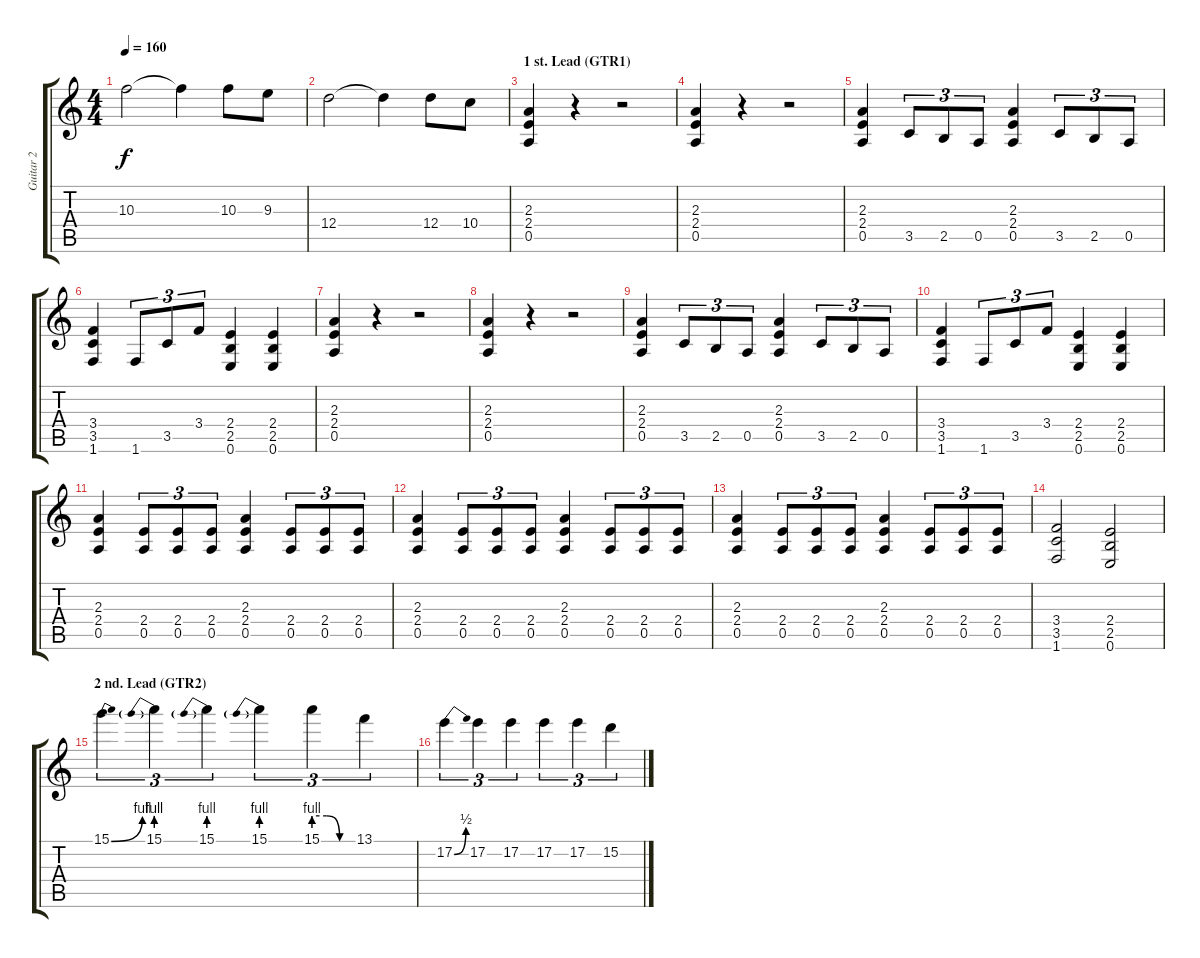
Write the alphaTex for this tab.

\track ("Guitar 2" "Guitar 2") {instrument overdrivenguitar}
\staff {score tabs}
\tuning (E4 B3 G3 D3 A2 E2) {hide}
\ts (4 4)
\tempo 160
\clef g2
\ks c
10.3.2{dy f} 10.3{t}.4 10.3.8 9.3.8 |
12.4.2 12.4{t}.4 12.4.8 10.4.8 |
\section ("" "1 st. Lead (GTR1)")
(2.3 2.4 0.5).4 r.4 r.2 |
(2.3 2.4 0.5).4 r.4 r.2 |
(2.3 2.4 0.5).4 3.5.8{tu (3 2)} 2.5.8{tu (3 2)} 0.5.8{tu (3 2)} (2.3 2.4 0.5).4 3.5.8{tu (3 2)} 2.5.8{tu (3 2)} 0.5.8{tu (3 2)} |
(3.4 3.5 1.6).4 1.6.8{tu (3 2)} 3.5.8{tu (3 2)} 3.4.8{tu (3 2)} (2.4 2.5 0.6).4 (2.4 2.5 0.6).4 |
(2.3 2.4 0.5).4 r.4 r.2 |
(2.3 2.4 0.5).4 r.4 r.2 |
(2.3 2.4 0.5).4 3.5.8{tu (3 2)} 2.5.8{tu (3 2)} 0.5.8{tu (3 2)} (2.3 2.4 0.5).4 3.5.8{tu (3 2)} 2.5.8{tu (3 2)} 0.5.8{tu (3 2)} |
(3.4 3.5 1.6).4 1.6.8{tu (3 2)} 3.5.8{tu (3 2)} 3.4.8{tu (3 2)} (2.4 2.5 0.6).4 (2.4 2.5 0.6).4 |
(2.3 2.4 0.5).4 (2.4 0.5).8{tu (3 2)} (2.4 0.5).8{tu (3 2)} (2.4 0.5).8{tu (3 2)} (2.3 2.4 0.5).4 (2.4 0.5).8{tu (3 2)} (2.4 0.5).8{tu (3 2)} (2.4 0.5).8{tu (3 2)} |
(2.3 2.4 0.5).4 (2.4 0.5).8{tu (3 2)} (2.4 0.5).8{tu (3 2)} (2.4 0.5).8{tu (3 2)} (2.3 2.4 0.5).4 (2.4 0.5).8{tu (3 2)} (2.4 0.5).8{tu (3 2)} (2.4 0.5).8{tu (3 2)} |
(2.3 2.4 0.5).4 (2.4 0.5).8{tu (3 2)} (2.4 0.5).8{tu (3 2)} (2.4 0.5).8{tu (3 2)} (2.3 2.4 0.5).4 (2.4 0.5).8{tu (3 2)} (2.4 0.5).8{tu (3 2)} (2.4 0.5).8{tu (3 2)} |
(3.4 3.5 1.6).2 (2.4 2.5 0.6).2 |
\section ("" "2 nd. Lead (GTR2)")
15.1{be (bend 0 0 60 4)}.4{tu (3 2)} 15.1{be (prebend 0 4 60 4)}.4{tu (3 2)} 15.1{be (prebend 0 4 60 4)}.4{tu (3 2)} 15.1{be (prebend 0 4 60 4)}.4{tu (3 2)} 15.1{be (custom 0 4 20 4 40 0 60 0)}.4{tu (3 2)} 13.1.4{tu (3 2)} |
17.2{be (bend 0 0 60 2)}.4{tu (3 2)} 17.2.4{tu (3 2)} 17.2.4{tu (3 2)} 17.2.4{tu (3 2)} 17.2.4{tu (3 2)} 15.2.4{tu (3 2)}
